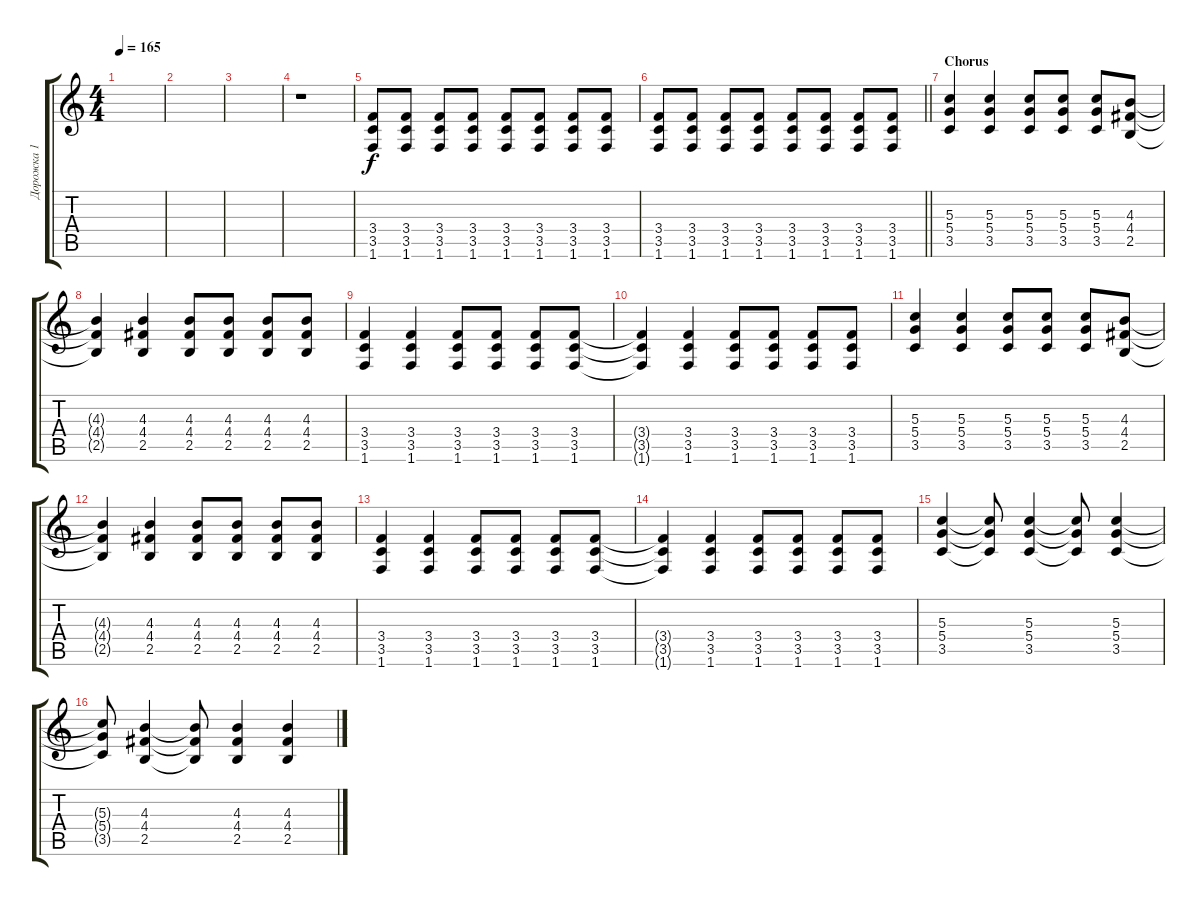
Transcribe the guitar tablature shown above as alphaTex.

\track ("Дорожка 1" "Дорожка 1") {instrument distortionguitar}
\staff {score tabs}
\tuning (E4 B3 G3 D3 A2 E2) {hide}
\ts (4 4)
\tempo 165
\clef g2
\ks c
|
|
|
r.1{volume 11} |
(3.4 3.5 1.6).8{volume 13} (3.4 3.5 1.6).8 (3.4 3.5 1.6).8 (3.4 3.5 1.6).8 (3.4 3.5 1.6).8 (3.4 3.5 1.6).8 (3.4 3.5 1.6).8 (3.4 3.5 1.6).8 |
\barLineRight lightlight
(3.4 3.5 1.6).8 (3.4 3.5 1.6).8 (3.4 3.5 1.6).8 (3.4 3.5 1.6).8 (3.4 3.5 1.6).8 (3.4 3.5 1.6).8 (3.4 3.5 1.6).8 (3.4 3.5 1.6).8 |
\section ("" "Сhorus")
(5.3 5.4 3.5).4{volume 13} (5.3 5.4 3.5).4 (5.3 5.4 3.5).8 (5.3 5.4 3.5).8 (5.3 5.4 3.5).8 (4.3 4.4 2.5).8 |
(4.3{t} 4.4{t} 2.5{t}).4 (4.3 4.4 2.5).4 (4.3 4.4 2.5).8 (4.3 4.4 2.5).8 (4.3 4.4 2.5).8 (4.3 4.4 2.5).8 |
(3.4 3.5 1.6).4 (3.4 3.5 1.6).4 (3.4 3.5 1.6).8 (3.4 3.5 1.6).8 (3.4 3.5 1.6).8 (3.4 3.5 1.6).8 |
(3.4{t} 3.5{t} 1.6{t}).4 (3.4 3.5 1.6).4 (3.4 3.5 1.6).8 (3.4 3.5 1.6).8 (3.4 3.5 1.6).8 (3.4 3.5 1.6).8 |
(5.3 5.4 3.5).4 (5.3 5.4 3.5).4 (5.3 5.4 3.5).8 (5.3 5.4 3.5).8 (5.3 5.4 3.5).8 (4.3 4.4 2.5).8 |
(4.3{t} 4.4{t} 2.5{t}).4 (4.3 4.4 2.5).4 (4.3 4.4 2.5).8 (4.3 4.4 2.5).8 (4.3 4.4 2.5).8 (4.3 4.4 2.5).8 |
(3.4 3.5 1.6).4 (3.4 3.5 1.6).4 (3.4 3.5 1.6).8 (3.4 3.5 1.6).8 (3.4 3.5 1.6).8 (3.4 3.5 1.6).8 |
(3.4{t} 3.5{t} 1.6{t}).4 (3.4 3.5 1.6).4 (3.4 3.5 1.6).8 (3.4 3.5 1.6).8 (3.4 3.5 1.6).8 (3.4 3.5 1.6).8 |
(5.3 5.4 3.5).4 (5.3{t} 5.4{t} 3.5{t}).8 (5.3 5.4 3.5).4 (5.3{t} 5.4{t} 3.5{t}).8 (5.3 5.4 3.5).4 |
(5.3{t} 5.4{t} 3.5{t}).8 (4.3 4.4 2.5).4 (4.3{t} 4.4{t} 2.5{t}).8 (4.3 4.4 2.5).4 (4.3 4.4 2.5).4
